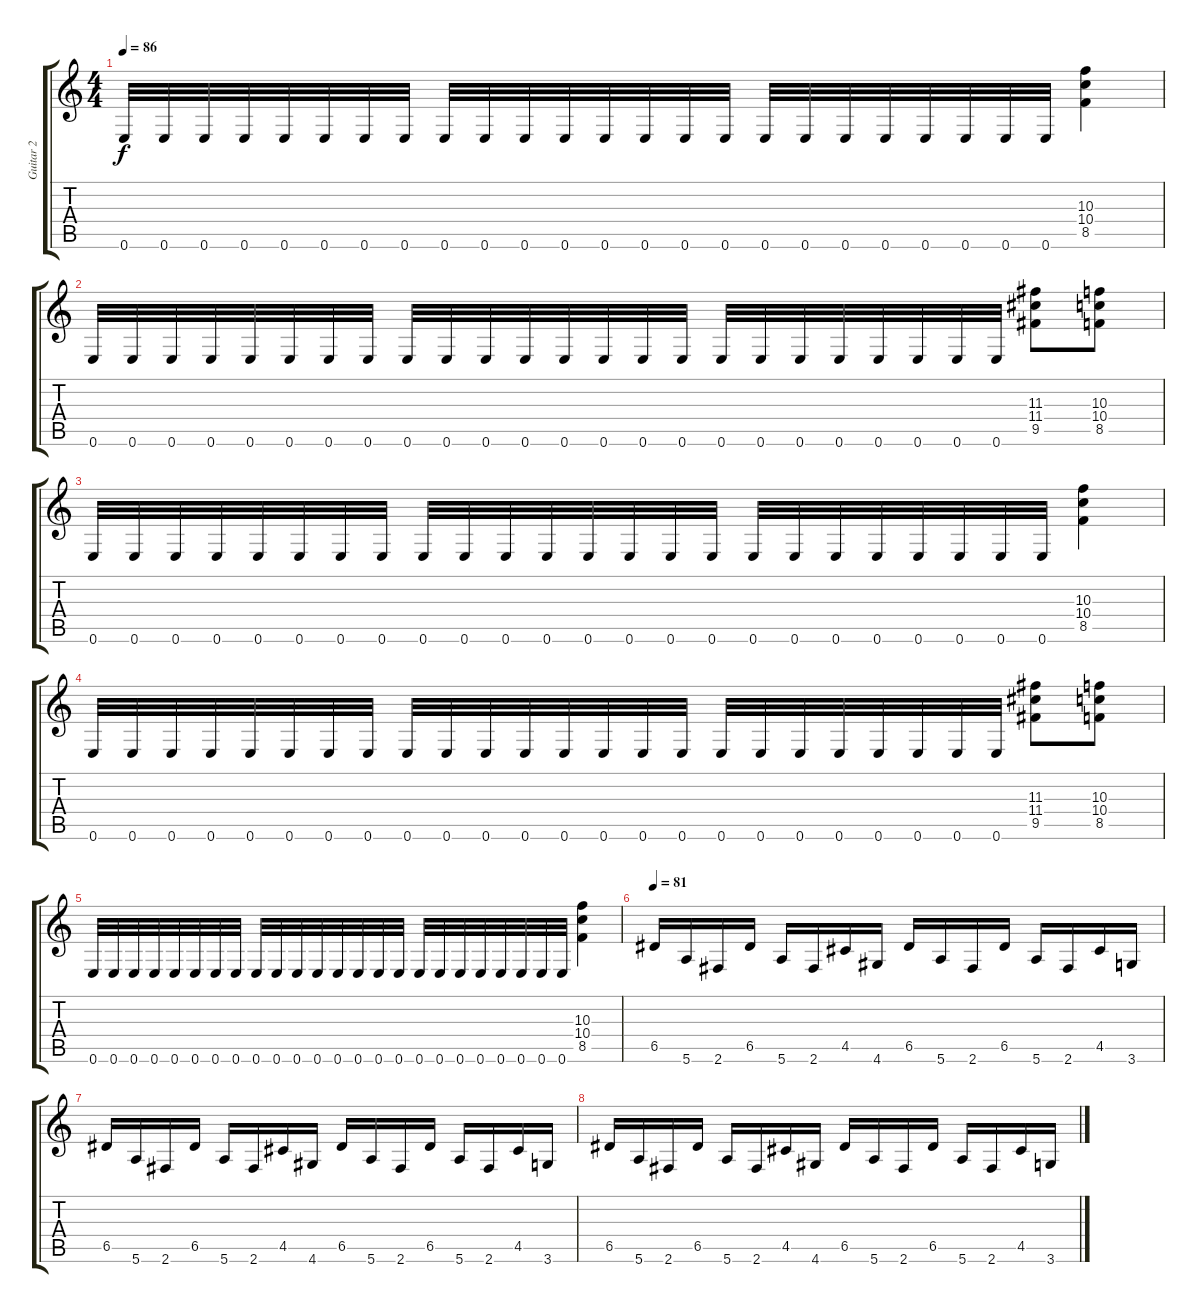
\track ("Guitar 2" "Guitar 2") {instrument distortionguitar}
\staff {score tabs}
\tuning (E4 B3 G3 D3 A2 E2) {hide}
\ts (4 4)
\tempo 86
\clef g2
\ks c
0.6.32{dy f} 0.6.32 0.6.32 0.6.32 0.6.32 0.6.32 0.6.32 0.6.32 0.6.32 0.6.32 0.6.32 0.6.32 0.6.32 0.6.32 0.6.32 0.6.32 0.6.32 0.6.32 0.6.32 0.6.32 0.6.32 0.6.32 0.6.32 0.6.32 (10.3 10.4 8.5).4 |
0.6.32 0.6.32 0.6.32 0.6.32 0.6.32 0.6.32 0.6.32 0.6.32 0.6.32 0.6.32 0.6.32 0.6.32 0.6.32 0.6.32 0.6.32 0.6.32 0.6.32 0.6.32 0.6.32 0.6.32 0.6.32 0.6.32 0.6.32 0.6.32 (11.3 11.4 9.5).8 (10.3 10.4 8.5).8 |
0.6.32 0.6.32 0.6.32 0.6.32 0.6.32 0.6.32 0.6.32 0.6.32 0.6.32 0.6.32 0.6.32 0.6.32 0.6.32 0.6.32 0.6.32 0.6.32 0.6.32 0.6.32 0.6.32 0.6.32 0.6.32 0.6.32 0.6.32 0.6.32 (10.3 10.4 8.5).4 |
0.6.32 0.6.32 0.6.32 0.6.32 0.6.32 0.6.32 0.6.32 0.6.32 0.6.32 0.6.32 0.6.32 0.6.32 0.6.32 0.6.32 0.6.32 0.6.32 0.6.32 0.6.32 0.6.32 0.6.32 0.6.32 0.6.32 0.6.32 0.6.32 (11.3 11.4 9.5).8 (10.3 10.4 8.5).8 |
0.6.32 0.6.32 0.6.32 0.6.32 0.6.32 0.6.32 0.6.32 0.6.32 0.6.32 0.6.32 0.6.32 0.6.32 0.6.32 0.6.32 0.6.32 0.6.32 0.6.32 0.6.32 0.6.32 0.6.32 0.6.32 0.6.32 0.6.32 0.6.32 (10.3 10.4 8.5).4 |
\tempo 81
6.5.16 5.6.16 2.6.16 6.5.16 5.6.16 2.6.16 4.5.16 4.6.16 6.5.16 5.6.16 2.6.16 6.5.16 5.6.16 2.6.16 4.5.16 3.6.16 |
6.5.16 5.6.16 2.6.16 6.5.16 5.6.16 2.6.16 4.5.16 4.6.16 6.5.16 5.6.16 2.6.16 6.5.16 5.6.16 2.6.16 4.5.16 3.6.16 |
6.5.16 5.6.16 2.6.16 6.5.16 5.6.16 2.6.16 4.5.16 4.6.16 6.5.16 5.6.16 2.6.16 6.5.16 5.6.16 2.6.16 4.5.16 3.6.16
